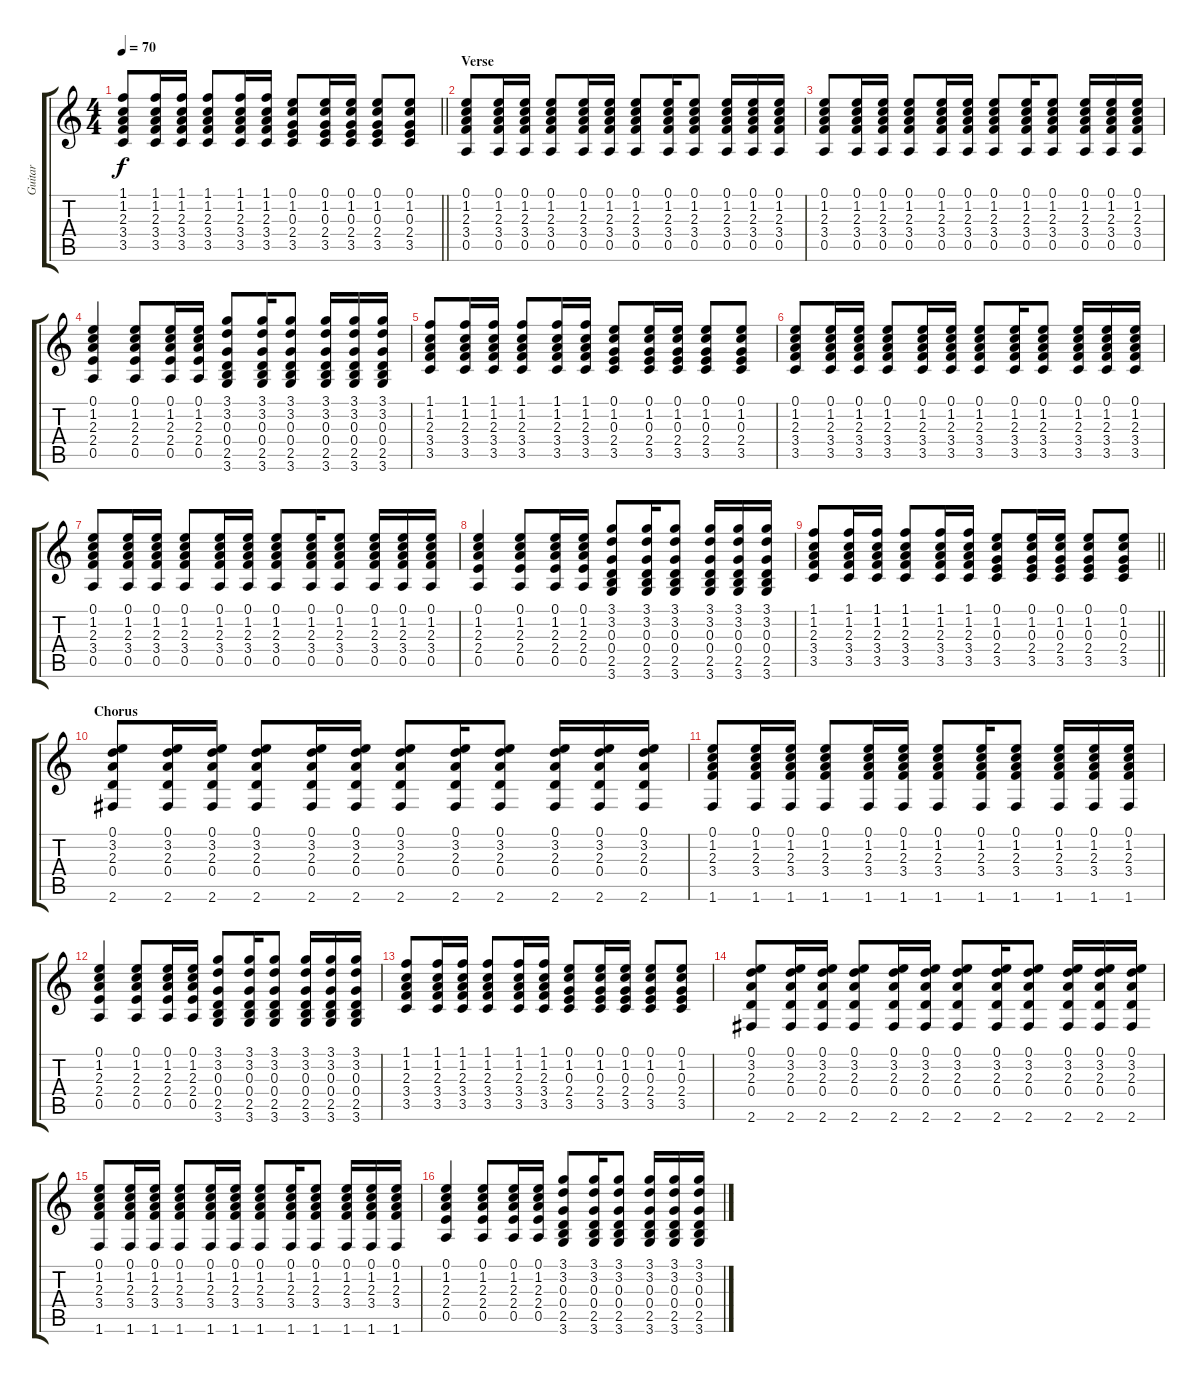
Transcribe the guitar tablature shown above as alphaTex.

\track ("Guitar" "Guitar") {instrument acousticguitarsteel}
\staff {score tabs}
\tuning (E4 B3 G3 D3 A2 E2) {hide}
\ts (4 4)
\tempo 70
\clef g2
\barLineRight lightlight
\ks c
(1.1 1.2 2.3 3.4 3.5).8{dy f} (1.1 1.2 2.3 3.4 3.5).16 (1.1 1.2 2.3 3.4 3.5).16 (1.1 1.2 2.3 3.4 3.5).8 (1.1 1.2 2.3 3.4 3.5).16 (1.1 1.2 2.3 3.4 3.5).16 (0.1 1.2 0.3 2.4 3.5).8 (0.1 1.2 0.3 2.4 3.5).16 (0.1 1.2 0.3 2.4 3.5).16 (0.1 1.2 0.3 2.4 3.5).8 (0.1 1.2 0.3 2.4 3.5).8 |
\section ("" "Verse")
(0.1 1.2 2.3 3.4 0.5).8 (0.1 1.2 2.3 3.4 0.5).16 (0.1 1.2 2.3 3.4 0.5).16 (0.1 1.2 2.3 3.4 0.5).8 (0.1 1.2 2.3 3.4 0.5).16 (0.1 1.2 2.3 3.4 0.5).16 (0.1 1.2 2.3 3.4 0.5).8 (0.1 1.2 2.3 3.4 0.5).16 (0.1 1.2 2.3 3.4 0.5).8 (0.1 1.2 2.3 3.4 0.5).16 (0.1 1.2 2.3 3.4 0.5).16 (0.1 1.2 2.3 3.4 0.5).16 |
(0.1 1.2 2.3 3.4 0.5).8 (0.1 1.2 2.3 3.4 0.5).16 (0.1 1.2 2.3 3.4 0.5).16 (0.1 1.2 2.3 3.4 0.5).8 (0.1 1.2 2.3 3.4 0.5).16 (0.1 1.2 2.3 3.4 0.5).16 (0.1 1.2 2.3 3.4 0.5).8 (0.1 1.2 2.3 3.4 0.5).16 (0.1 1.2 2.3 3.4 0.5).8 (0.1 1.2 2.3 3.4 0.5).16 (0.1 1.2 2.3 3.4 0.5).16 (0.1 1.2 2.3 3.4 0.5).16 |
(0.1 1.2 2.3 2.4 0.5).4 (0.1 1.2 2.3 2.4 0.5).8 (0.1 1.2 2.3 2.4 0.5).16 (0.1 1.2 2.3 2.4 0.5).16 (3.1 3.2 0.3 0.4 2.5 3.6).8 (3.1 3.2 0.3 0.4 2.5 3.6).16 (3.1 3.2 0.3 0.4 2.5 3.6).8 (3.1 3.2 0.3 0.4 2.5 3.6).16 (3.1 3.2 0.3 0.4 2.5 3.6).16 (3.1 3.2 0.3 0.4 2.5 3.6).16 |
(1.1 1.2 2.3 3.4 3.5).8 (1.1 1.2 2.3 3.4 3.5).16 (1.1 1.2 2.3 3.4 3.5).16 (1.1 1.2 2.3 3.4 3.5).8 (1.1 1.2 2.3 3.4 3.5).16 (1.1 1.2 2.3 3.4 3.5).16 (0.1 1.2 0.3 2.4 3.5).8 (0.1 1.2 0.3 2.4 3.5).16 (0.1 1.2 0.3 2.4 3.5).16 (0.1 1.2 0.3 2.4 3.5).8 (0.1 1.2 0.3 2.4 3.5).8 |
(0.1 1.2 2.3 3.4 3.5).8 (0.1 1.2 2.3 3.4 3.5).16 (0.1 1.2 2.3 3.4 3.5).16 (0.1 1.2 2.3 3.4 3.5).8 (0.1 1.2 2.3 3.4 3.5).16 (0.1 1.2 2.3 3.4 3.5).16 (0.1 1.2 2.3 3.4 3.5).8 (0.1 1.2 2.3 3.4 3.5).16 (0.1 1.2 2.3 3.4 3.5).8 (0.1 1.2 2.3 3.4 3.5).16 (0.1 1.2 2.3 3.4 3.5).16 (0.1 1.2 2.3 3.4 3.5).16 |
(0.1 1.2 2.3 3.4 0.5).8 (0.1 1.2 2.3 3.4 0.5).16 (0.1 1.2 2.3 3.4 0.5).16 (0.1 1.2 2.3 3.4 0.5).8 (0.1 1.2 2.3 3.4 0.5).16 (0.1 1.2 2.3 3.4 0.5).16 (0.1 1.2 2.3 3.4 0.5).8 (0.1 1.2 2.3 3.4 0.5).16 (0.1 1.2 2.3 3.4 0.5).8 (0.1 1.2 2.3 3.4 0.5).16 (0.1 1.2 2.3 3.4 0.5).16 (0.1 1.2 2.3 3.4 0.5).16 |
(0.1 1.2 2.3 2.4 0.5).4 (0.1 1.2 2.3 2.4 0.5).8 (0.1 1.2 2.3 2.4 0.5).16 (0.1 1.2 2.3 2.4 0.5).16 (3.1 3.2 0.3 0.4 2.5 3.6).8 (3.1 3.2 0.3 0.4 2.5 3.6).16 (3.1 3.2 0.3 0.4 2.5 3.6).8 (3.1 3.2 0.3 0.4 2.5 3.6).16 (3.1 3.2 0.3 0.4 2.5 3.6).16 (3.1 3.2 0.3 0.4 2.5 3.6).16 |
\barLineRight lightlight
(1.1 1.2 2.3 3.4 3.5).8 (1.1 1.2 2.3 3.4 3.5).16 (1.1 1.2 2.3 3.4 3.5).16 (1.1 1.2 2.3 3.4 3.5).8 (1.1 1.2 2.3 3.4 3.5).16 (1.1 1.2 2.3 3.4 3.5).16 (0.1 1.2 0.3 2.4 3.5).8 (0.1 1.2 0.3 2.4 3.5).16 (0.1 1.2 0.3 2.4 3.5).16 (0.1 1.2 0.3 2.4 3.5).8 (0.1 1.2 0.3 2.4 3.5).8 |
\section ("" "Chorus")
(0.1 3.2 2.3 0.4 2.6).8 (0.1 3.2 2.3 0.4 2.6).16 (0.1 3.2 2.3 0.4 2.6).16 (0.1 3.2 2.3 0.4 2.6).8 (0.1 3.2 2.3 0.4 2.6).16 (0.1 3.2 2.3 0.4 2.6).16 (0.1 3.2 2.3 0.4 2.6).8 (0.1 3.2 2.3 0.4 2.6).16 (0.1 3.2 2.3 0.4 2.6).8 (0.1 3.2 2.3 0.4 2.6).16 (0.1 3.2 2.3 0.4 2.6).16 (0.1 3.2 2.3 0.4 2.6).16 |
(0.1 1.2 2.3 3.4 1.6).8 (0.1 1.2 2.3 3.4 1.6).16 (0.1 1.2 2.3 3.4 1.6).16 (0.1 1.2 2.3 3.4 1.6).8 (0.1 1.2 2.3 3.4 1.6).16 (0.1 1.2 2.3 3.4 1.6).16 (0.1 1.2 2.3 3.4 1.6).8 (0.1 1.2 2.3 3.4 1.6).16 (0.1 1.2 2.3 3.4 1.6).8 (0.1 1.2 2.3 3.4 1.6).16 (0.1 1.2 2.3 3.4 1.6).16 (0.1 1.2 2.3 3.4 1.6).16 |
(0.1 1.2 2.3 2.4 0.5).4 (0.1 1.2 2.3 2.4 0.5).8 (0.1 1.2 2.3 2.4 0.5).16 (0.1 1.2 2.3 2.4 0.5).16 (3.1 3.2 0.3 0.4 2.5 3.6).8 (3.1 3.2 0.3 0.4 2.5 3.6).16 (3.1 3.2 0.3 0.4 2.5 3.6).8 (3.1 3.2 0.3 0.4 2.5 3.6).16 (3.1 3.2 0.3 0.4 2.5 3.6).16 (3.1 3.2 0.3 0.4 2.5 3.6).16 |
(1.1 1.2 2.3 3.4 3.5).8 (1.1 1.2 2.3 3.4 3.5).16 (1.1 1.2 2.3 3.4 3.5).16 (1.1 1.2 2.3 3.4 3.5).8 (1.1 1.2 2.3 3.4 3.5).16 (1.1 1.2 2.3 3.4 3.5).16 (0.1 1.2 0.3 2.4 3.5).8 (0.1 1.2 0.3 2.4 3.5).16 (0.1 1.2 0.3 2.4 3.5).16 (0.1 1.2 0.3 2.4 3.5).8 (0.1 1.2 0.3 2.4 3.5).8 |
(0.1 3.2 2.3 0.4 2.6).8 (0.1 3.2 2.3 0.4 2.6).16 (0.1 3.2 2.3 0.4 2.6).16 (0.1 3.2 2.3 0.4 2.6).8 (0.1 3.2 2.3 0.4 2.6).16 (0.1 3.2 2.3 0.4 2.6).16 (0.1 3.2 2.3 0.4 2.6).8 (0.1 3.2 2.3 0.4 2.6).16 (0.1 3.2 2.3 0.4 2.6).8 (0.1 3.2 2.3 0.4 2.6).16 (0.1 3.2 2.3 0.4 2.6).16 (0.1 3.2 2.3 0.4 2.6).16 |
(0.1 1.2 2.3 3.4 1.6).8 (0.1 1.2 2.3 3.4 1.6).16 (0.1 1.2 2.3 3.4 1.6).16 (0.1 1.2 2.3 3.4 1.6).8 (0.1 1.2 2.3 3.4 1.6).16 (0.1 1.2 2.3 3.4 1.6).16 (0.1 1.2 2.3 3.4 1.6).8 (0.1 1.2 2.3 3.4 1.6).16 (0.1 1.2 2.3 3.4 1.6).8 (0.1 1.2 2.3 3.4 1.6).16 (0.1 1.2 2.3 3.4 1.6).16 (0.1 1.2 2.3 3.4 1.6).16 |
(0.1 1.2 2.3 2.4 0.5).4 (0.1 1.2 2.3 2.4 0.5).8 (0.1 1.2 2.3 2.4 0.5).16 (0.1 1.2 2.3 2.4 0.5).16 (3.1 3.2 0.3 0.4 2.5 3.6).8 (3.1 3.2 0.3 0.4 2.5 3.6).16 (3.1 3.2 0.3 0.4 2.5 3.6).8 (3.1 3.2 0.3 0.4 2.5 3.6).16 (3.1 3.2 0.3 0.4 2.5 3.6).16 (3.1 3.2 0.3 0.4 2.5 3.6).16
